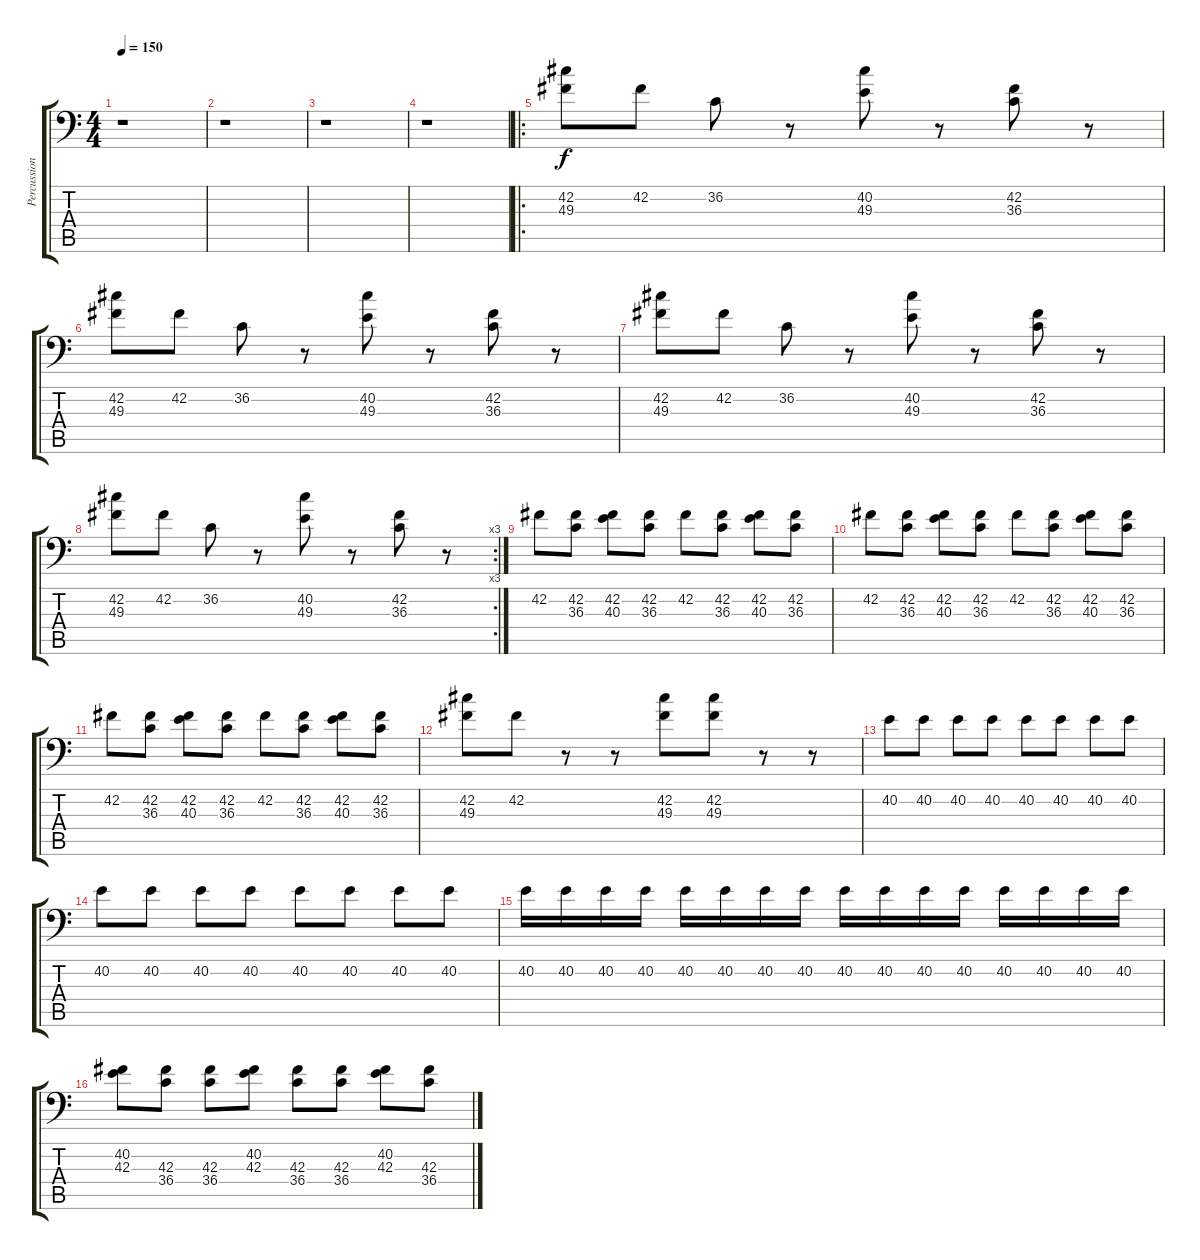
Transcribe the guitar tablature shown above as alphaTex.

\track ("Percussion" "Percussion") {instrument acousticgrandpiano}
\staff {score tabs}
\tuning (C-1 C-1 C-1 C-1 C-1 C-1) {hide}
\ts (4 4)
\tempo 150
\clef f4
\ks c
r.1{dy f} |
r.1 |
r.1 |
r.1 |
\ro
(42.2 49.3).8 42.2.8 36.2.8 r.8 (40.2 49.3).8 r.8 (42.2 36.3).8 r.8 |
(42.2 49.3).8 42.2.8 36.2.8 r.8 (40.2 49.3).8 r.8 (42.2 36.3).8 r.8 |
(42.2 49.3).8 42.2.8 36.2.8 r.8 (40.2 49.3).8 r.8 (42.2 36.3).8 r.8 |
\rc 3
(42.2 49.3).8 42.2.8 36.2.8 r.8 (40.2 49.3).8 r.8 (42.2 36.3).8 r.8 |
42.2.8 (42.2 36.3).8 (42.2 40.3).8 (42.2 36.3).8 42.2.8 (42.2 36.3).8 (42.2 40.3).8 (42.2 36.3).8 |
42.2.8 (42.2 36.3).8 (42.2 40.3).8 (42.2 36.3).8 42.2.8 (42.2 36.3).8 (42.2 40.3).8 (42.2 36.3).8 |
42.2.8 (42.2 36.3).8 (42.2 40.3).8 (42.2 36.3).8 42.2.8 (42.2 36.3).8 (42.2 40.3).8 (42.2 36.3).8 |
(42.2 49.3).8 42.2.8 r.8 r.8 (42.2 49.3).8 (42.2 49.3).8 r.8 r.8 |
40.2.8 40.2.8 40.2.8 40.2.8 40.2.8 40.2.8 40.2.8 40.2.8 |
40.2.8 40.2.8 40.2.8 40.2.8 40.2.8 40.2.8 40.2.8 40.2.8 |
40.2.16 40.2.16 40.2.16 40.2.16 40.2.16 40.2.16 40.2.16 40.2.16 40.2.16 40.2.16 40.2.16 40.2.16 40.2.16 40.2.16 40.2.16 40.2.16 |
(40.2 42.3).8 (42.3 36.4).8 (42.3 36.4).8 (40.2 42.3).8 (42.3 36.4).8 (42.3 36.4).8 (40.2 42.3).8 (42.3 36.4).8
